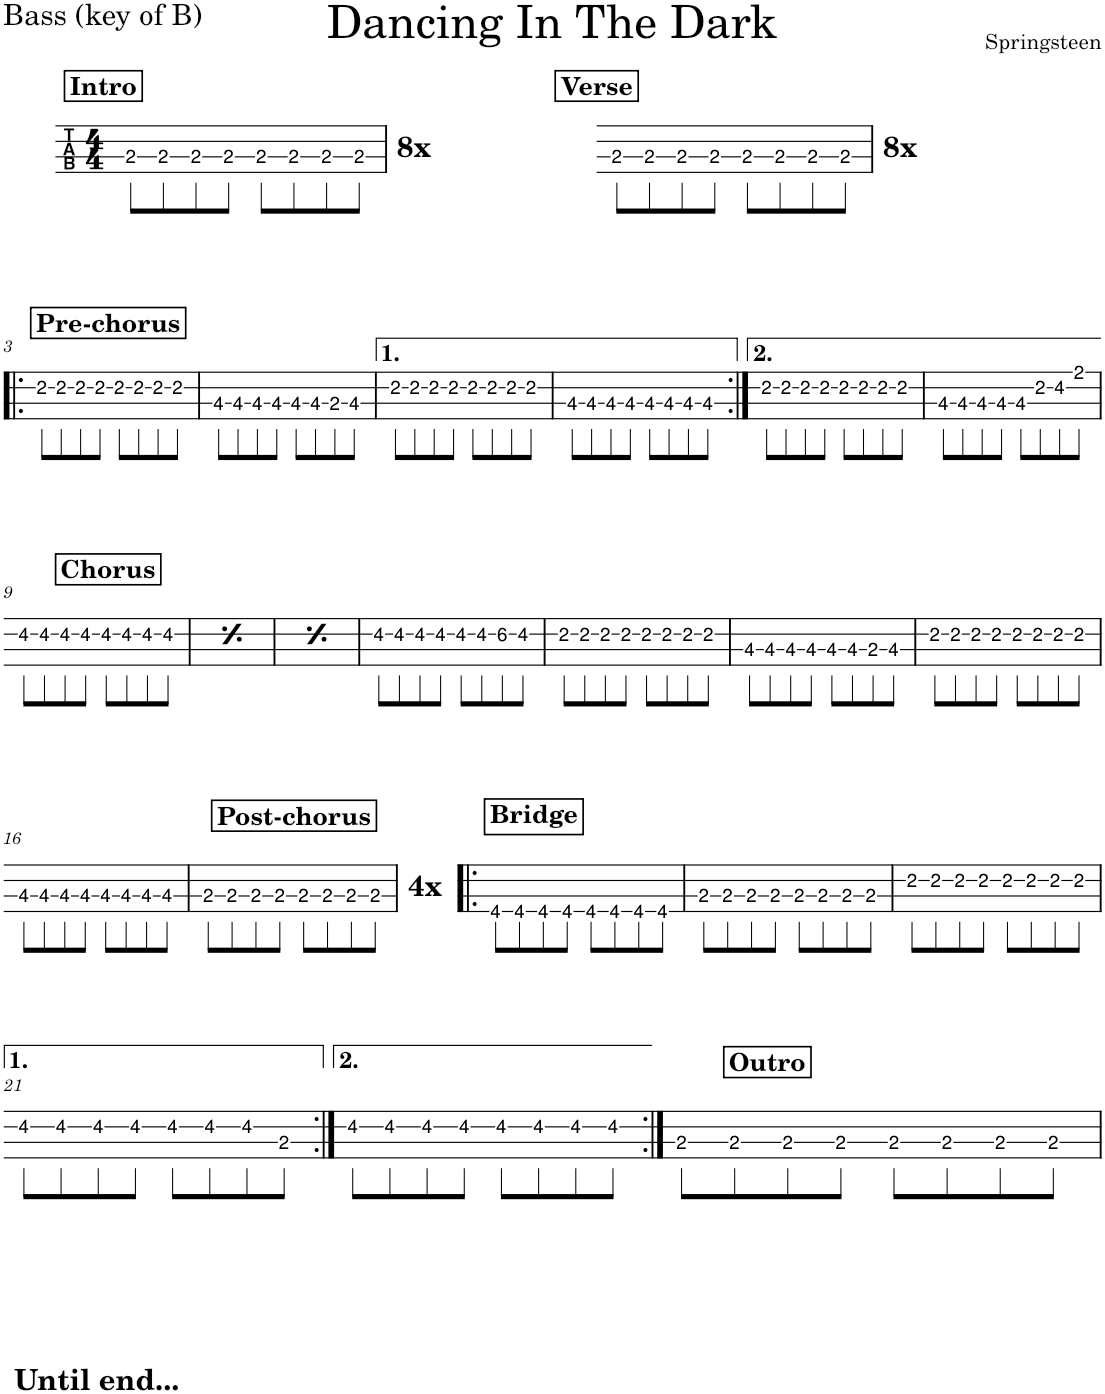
**kern
*part1
*staff1
*I"Bass Guitar
*I'B. Guit.
*stria4
*
*Trd7c12
*k[]
*M4/4
!!LO:REH:place=s1:a:B:cj:fs=12:t=Intro
=1
8BB\L
8BB\
8BB\
8BB\J
8BB\L
8BB\
8BB\
8BB\J
!!LO:REH:place=s1:a:B:cj:fs=12:t=Verse
=2
8BB\L
8BB\
8BB\
8BB\J
8BB\L
8BB\
8BB\
8BB\J
!!LO:LB:g=z
!!LO:REH:place=s1:a:B:cj:fs=12:t=Pre-chorus
=3!|:
8E\L
8E\
8E\
8E\J
8E\L
8E\
8E\
8E\J
=4
8C#\L
8C#\
8C#\
8C#\J
8C#\L
8C#\
8BB\
8C#\J
=5
8E\L
8E\
8E\
8E\J
8E\L
8E\
8E\
8E\J
=6
8C#\L
8C#\
8C#\
8C#\J
8C#\L
8C#\
8C#\
8C#\J
=7:|!
8E\L
8E\
8E\
8E\J
8E\L
8E\
8E\
8E\J
=8
8C#\L
8C#\
8C#\
8C#\J
8C#\L
8E\
8F#\
8A\J
!!LO:LB:g=z
!!LO:REH:place=s1:a:B:cj:fs=12:t=Chorus
=9
8F#\L
8F#\
8F#\
8F#\J
8F#\L
8F#\
8F#\
8F#\J
!!LO:REH:place=s1:a:B:cj:fs=12:t=Chorus
=10
8F#\L
8F#\
8F#\
8F#\J
8F#\L
8F#\
8F#\
8F#\J
!!LO:REH:place=s1:a:B:cj:fs=12:t=Chorus
=11
8F#\L
8F#\
8F#\
8F#\J
8F#\L
8F#\
8F#\
8F#\J
=12
8F#\L
8F#\
8F#\
8F#\J
8F#\L
8F#\
8G#\
8F#\J
=13
8E\L
8E\
8E\
8E\J
8E\L
8E\
8E\
8E\J
=14
8C#\L
8C#\
8C#\
8C#\J
8C#\L
8C#\
8BB\
8C#\J
=15
8E\L
8E\
8E\
8E\J
8E\L
8E\
8E\
8E\J
!!LO:LB:g=z
=16
8C#\L
8C#\
8C#\
8C#\J
8C#\L
8C#\
8C#\
8C#\J
!!LO:REH:place=s1:a:B:cj:fs=12:t=Post-chorus
=17
8BB\L
8BB\
8BB\
8BB\J
8BB\L
8BB\
8BB\
8BB\J
!!LO:REH:place=s1:a:B:cj:fs=12:t=Bridge
=18!|:
8GG#\L
8GG#\
8GG#\
8GG#\J
8GG#\L
8GG#\
8GG#\
8GG#\J
=19
8BB\L
8BB\
8BB\
8BB\J
8BB\L
8BB\
8BB\
8BB\J
=20
8E\L
8E\
8E\
8E\J
8E\L
8E\
8E\
8E\J
!!LO:LB:g=z
=21
8F#\L
8F#\
8F#\
8F#\J
8F#\L
8F#\
8F#\
8BB\J
=22:|!
8F#\L
8F#\
8F#\
8F#\J
8F#\L
8F#\
8F#\
8F#\J
!!LO:REH:place=s1:a:B:cj:fs=12:t=Outro
=23:|!
8BB\L
8BB\
8BB\
8BB\J
8BB\L
8BB\
8BB\
8BB\J
=
*-
